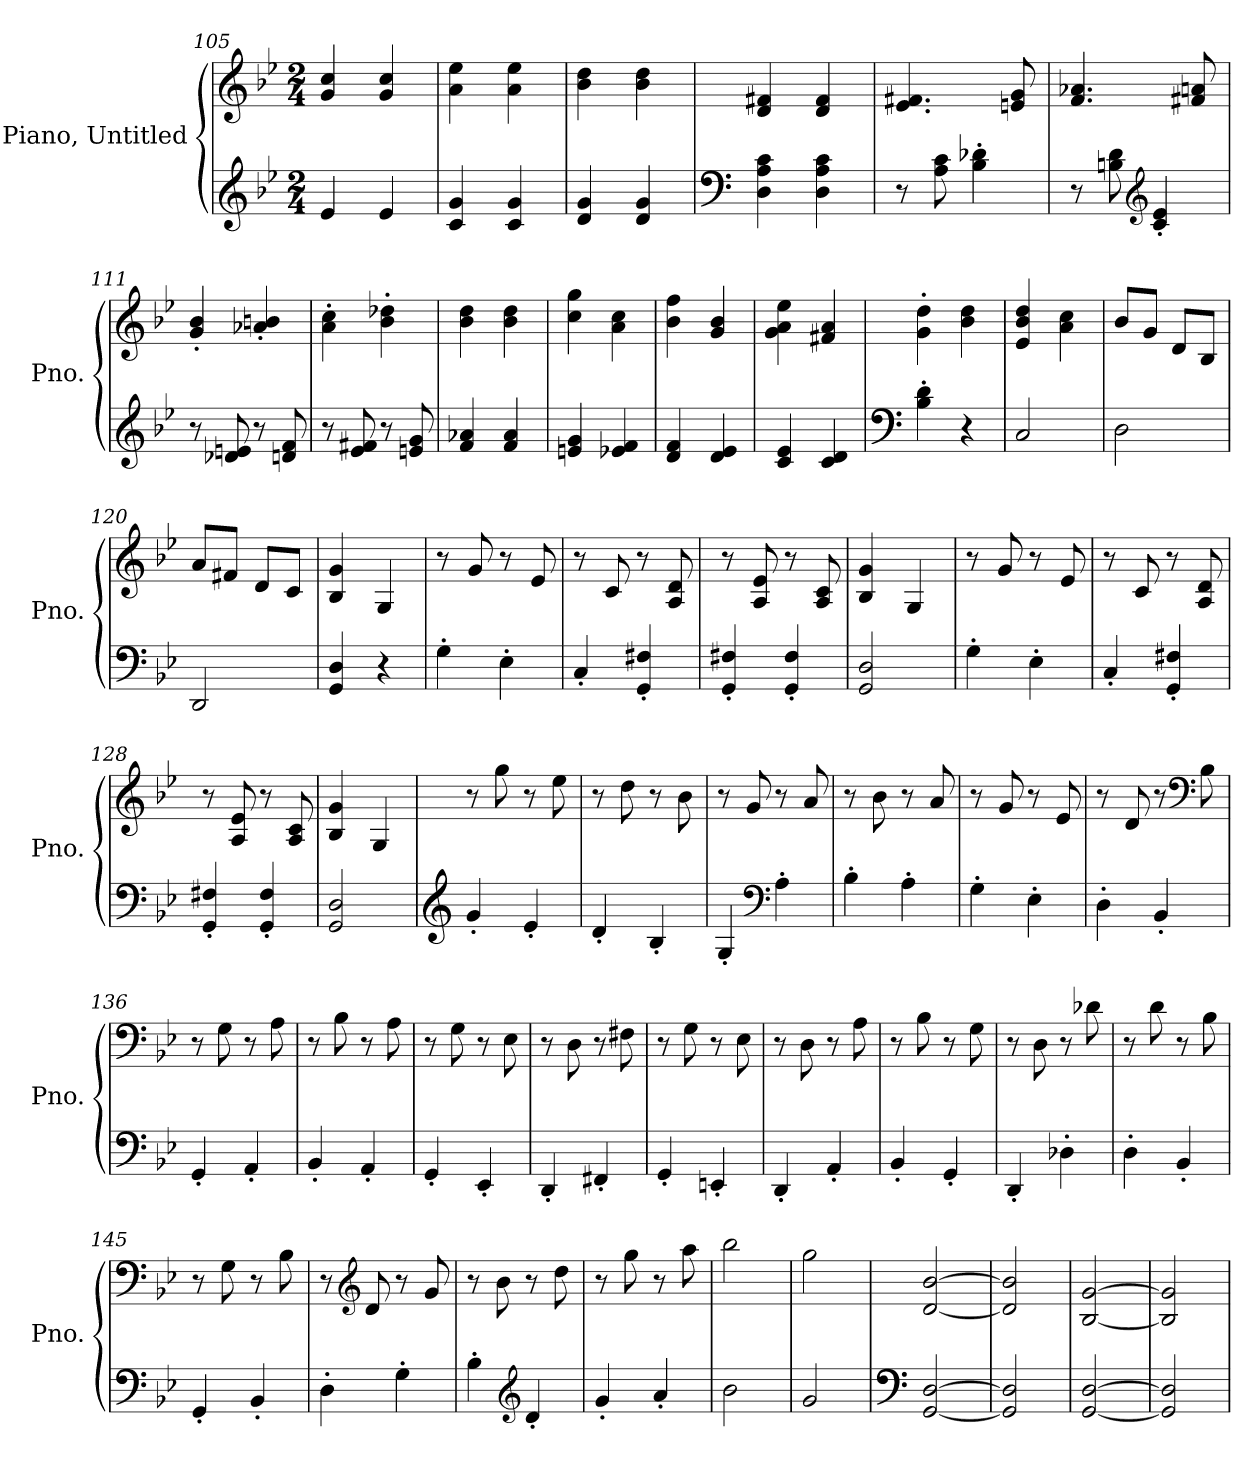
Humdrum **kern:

**kern	**kern
*part2	*part1
*staff2	*staff1
*I"Piano, Untitled	*I"Piano, Untitled
*I'Pno.	*I'Pno.
*clefG2	*clefG2
*k[b-e-]	*k[b-e-]
*M2/4	*M2/4
=105	=105
4e-/	4g/ 4cc/
4e-/	4g/ 4cc/
=106	=106
4c/ 4g/	4a\ 4ee-\
4c/ 4g/	4a\ 4ee-\
=107	=107
4d/ 4g/	4b-\ 4dd\
4d/ 4g/	4b-\ 4dd\
=108	=108
*clefF4	*
4D\ 4A\ 4c\	4d/ 4f#X/
4D\ 4A\ 4c\	4d/ 4f#/
!!LO:LB:g=z
=109	=109
8r	4.e-/ 4.f#X/
8A\ 8c\	.
4B-\' 4d-X\'	.
.	8en/ 8g/
=110	=110
8r	4.f/ 4.a-X/
8Bn\ 8d\	.
*clefG2	*
4c/' 4e-/'	.
.	8f#X/ 8an/
=111	=111
8r	4g/' 4b-/'
8d-X/ 8en/	.
8r	4a-X/' 4bn/'
8dn/ 8f/	.
=112	=112
8r	4a\' 4cc\'
8e-/ 8f#X/	.
8r	4b-\' 4dd-X\'
8en/ 8g/	.
=113	=113
4f/ 4a-X/	4b-\ 4dd\
4f/ 4a-/	4b-\ 4dd\
=114	=114
4en/ 4g/	4cc\ 4gg\
4e-X/ 4f/	4a\ 4cc\
=115	=115
4d/ 4f/	4b-\ 4ff\
4d/ 4e-/	4g/ 4b-/
!!LO:LB:g=z
=116	=116
4c/ 4e-/	4g\ 4a\ 4ee-\
4c/ 4d/	4f#X/ 4a/
=117	=117
*clefF4	*
4B-\' 4d\'	4g\' 4dd\'
4r	4b-\ 4dd\
=118	=118
2C/	4e-/ 4b-/ 4dd/
.	4a\ 4cc\
=119	=119
2D\	8b-/L
.	8g/J
.	8d/L
.	8B-/J
=120	=120
2DD/	8a/L
.	8f#X/J
.	8d/L
.	8c/J
=121	=121
4GG/ 4D/	4B-/ 4g/
4r	4G/
=122	=122
4G'\	8r
.	8g/
4E-'\	8r
.	8e-/
=123	=123
4C'/	8r
.	8c/
4GG/' 4F#X/'	8r
.	8A/ 8d/
!!LO:LB:g=z
=124	=124
4GG/' 4F#X/'	8r
.	8A/ 8e-/
4GG/' 4F#/'	8r
.	8A/ 8c/
=125	=125
2GG/ 2D/	4B-/ 4g/
.	4G/
=126	=126
4G'\	8r
.	8g/
4E-'\	8r
.	8e-/
=127	=127
4C'/	8r
.	8c/
4GG/' 4F#X/'	8r
.	8A/ 8d/
=128	=128
4GG/' 4F#X/'	8r
.	8A/ 8e-/
4GG/' 4F#/'	8r
.	8A/ 8c/
=129	=129
2GG/ 2D/	4B-/ 4g/
.	4G/
=130	=130
*clefG2	*
4g'/	8r
.	8gg\
4e-'/	8r
.	8ee-\
=131	=131
4d'/	8r
.	8dd\
4B-'/	8r
.	8b-\
!!LO:LB:g=z
=132	=132
4G'/	8r
.	8g/
*clefF4	*
4A'\	8r
.	8a/
=133	=133
4B-'\	8r
.	8b-\
4A'\	8r
.	8a/
=134	=134
4G'\	8r
.	8g/
4E-'\	8r
.	8e-/
=135	=135
4D'\	8r
.	8d/
4BB-'/	8r
*	*clefF4
.	8B-\
=136	=136
4GG'/	8r
.	8G\
4AA'/	8r
.	8A\
=137	=137
4BB-'/	8r
.	8B-\
4AA'/	8r
.	8A\
=138	=138
4GG'/	8r
.	8G\
4EE-'/	8r
.	8E-\
!!LO:PB:g=z
=139	=139
4DD'/	8r
.	8D\
4FF#X'/	8r
.	8F#X\
=140	=140
4GG'/	8r
.	8G\
4EEn'/	8r
.	8E-\
=141	=141
4DD'/	8r
.	8D\
4AA'/	8r
.	8A\
=142	=142
4BB-'/	8r
.	8B-\
4GG'/	8r
.	8G\
=143	=143
4DD'/	8r
.	8D\
4D-X'\	8r
.	8d-X\
=144	=144
4D'\	8r
.	8d\
4BB-'/	8r
.	8B-\
=145	=145
4GG'/	8r
.	8G\
4BB-'/	8r
.	8B-\
=146	=146
4D'\	8r
*	*clefG2
.	8d/
4G'\	8r
.	8g/
!!LO:LB:g=z
=147	=147
4B-'\	8r
.	8b-\
*clefG2	*
4d'/	8r
.	8dd\
=148	=148
4g'/	8r
.	8gg\
4a'/	8r
.	8aa\
=149	=149
2b-\	2bb-\
=150	=150
2g/	2gg\
=151	=151
*clefF4	*
[2GG/ [2D/	[2d/ [2b-/
=152	=152
2GG/] 2D/]	2d/] 2b-/]
=153	=153
[2GG/ [2D/	[2B-/ [2g/
=154	=154
2GG/] 2D/]	2B-/] 2g/]
=	=
*-	*-
